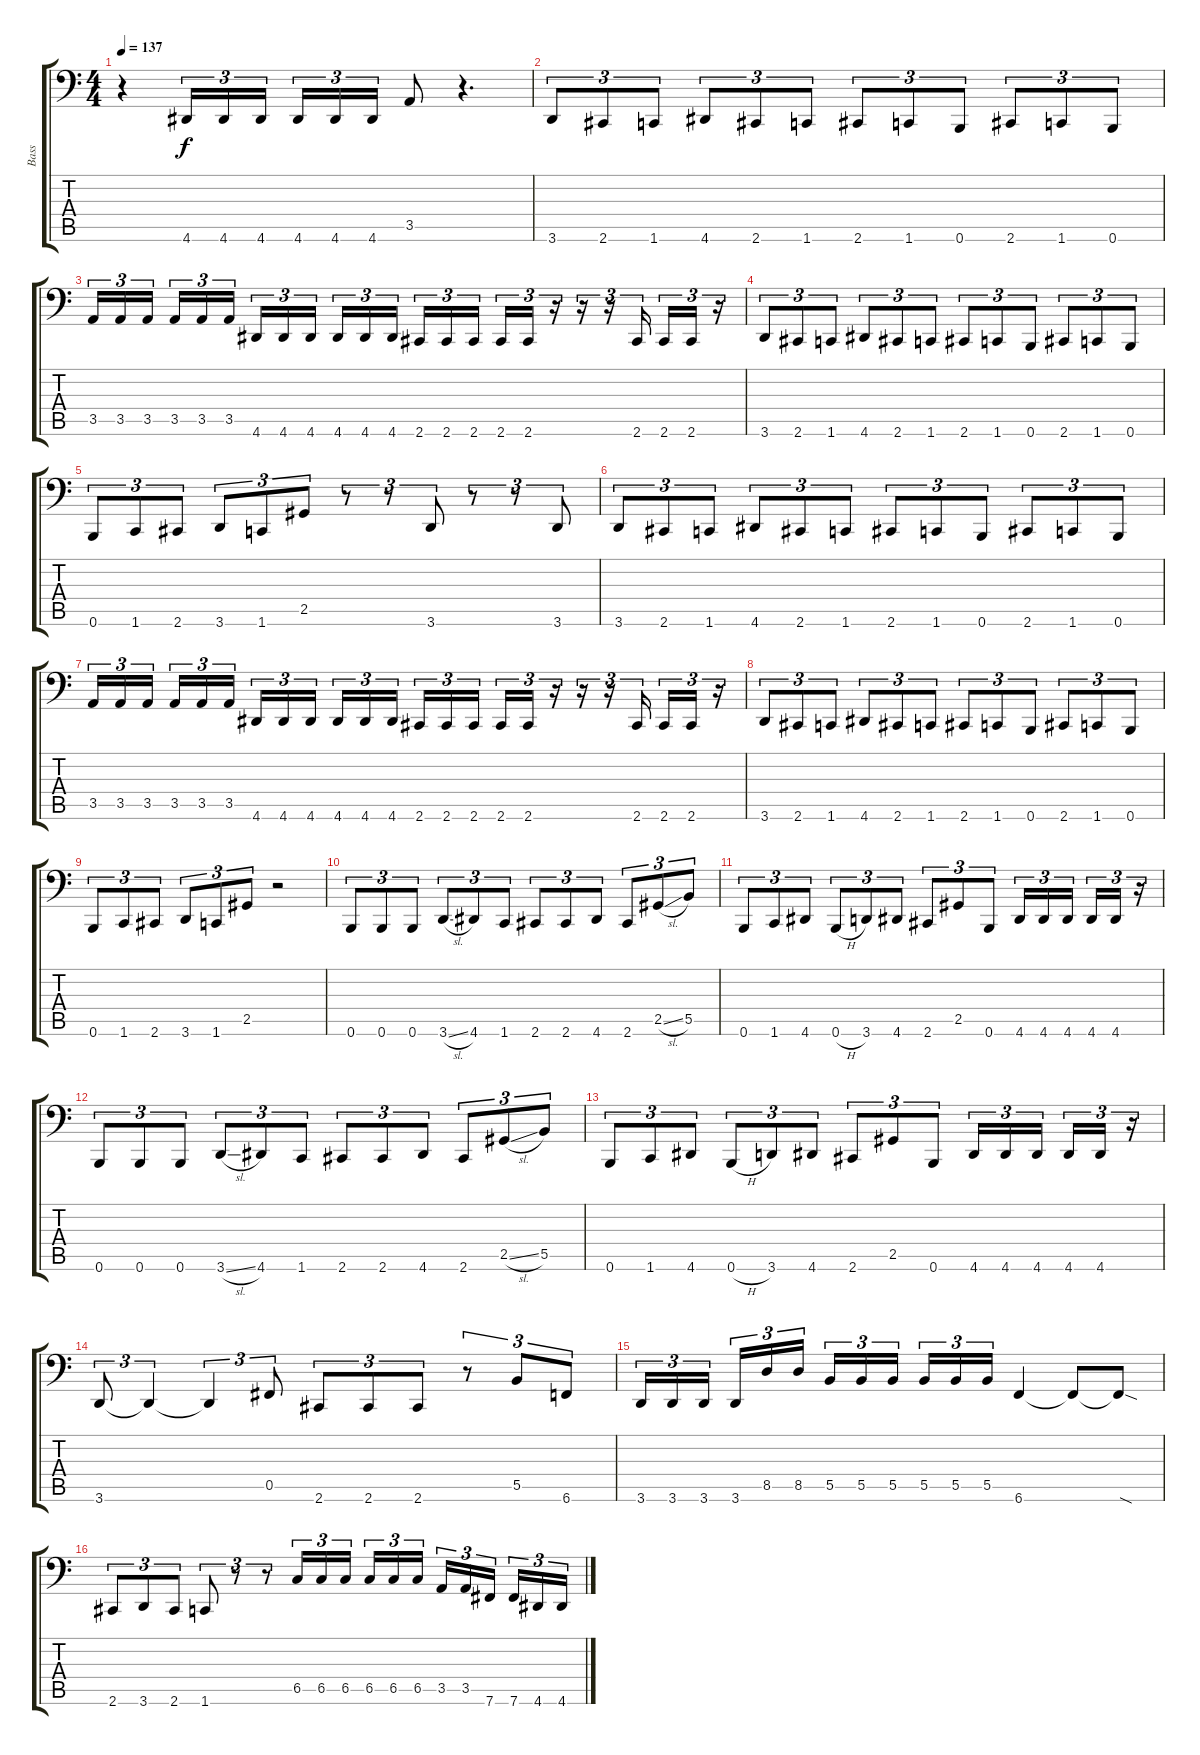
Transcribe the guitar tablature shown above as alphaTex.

\track ("Bass" "Bass") {instrument electricbassfinger}
\staff {score tabs}
\tuning (Db3 Ab2 E2 B1 Gb1 B0) {hide}
\ts (4 4)
\tempo 137
\clef f4
\ks c
r.4{dy f} 4.6.16{tu (3 2)} 4.6.16{tu (3 2)} 4.6.16{tu (3 2) beam splitsecondary} 4.6.16{tu (3 2)} 4.6.16{tu (3 2)} 4.6.16{tu (3 2)} 3.5.8 r.4{d} |
3.6.8{tu (3 2)} 2.6.8{tu (3 2)} 1.6.8{tu (3 2)} 4.6.8{tu (3 2)} 2.6.8{tu (3 2)} 1.6.8{tu (3 2)} 2.6.8{tu (3 2)} 1.6.8{tu (3 2)} 0.6.8{tu (3 2)} 2.6.8{tu (3 2)} 1.6.8{tu (3 2)} 0.6.8{tu (3 2)} |
3.5.16{tu (3 2)} 3.5.16{tu (3 2)} 3.5.16{tu (3 2) beam splitsecondary} 3.5.16{tu (3 2)} 3.5.16{tu (3 2)} 3.5.16{tu (3 2)} 4.6.16{tu (3 2)} 4.6.16{tu (3 2)} 4.6.16{tu (3 2) beam splitsecondary} 4.6.16{tu (3 2)} 4.6.16{tu (3 2)} 4.6.16{tu (3 2)} 2.6.16{tu (3 2)} 2.6.16{tu (3 2)} 2.6.16{tu (3 2) beam splitsecondary} 2.6.16{tu (3 2)} 2.6.16{tu (3 2)} r.16{tu (3 2)} r.16{tu (3 2)} r.16{tu (3 2)} 2.6.16{tu (3 2) beam splitsecondary} 2.6.16{tu (3 2)} 2.6.16{tu (3 2)} r.16{tu (3 2)} |
3.6.8{tu (3 2)} 2.6.8{tu (3 2)} 1.6.8{tu (3 2)} 4.6.8{tu (3 2)} 2.6.8{tu (3 2)} 1.6.8{tu (3 2)} 2.6.8{tu (3 2)} 1.6.8{tu (3 2)} 0.6.8{tu (3 2)} 2.6.8{tu (3 2)} 1.6.8{tu (3 2)} 0.6.8{tu (3 2)} |
0.6.8{tu (3 2)} 1.6.8{tu (3 2)} 2.6.8{tu (3 2)} 3.6.8{tu (3 2)} 1.6.8{tu (3 2)} 2.5.8{tu (3 2)} r.8{tu (3 2)} r.8{tu (3 2)} 3.6.8{tu (3 2)} r.8{tu (3 2)} r.8{tu (3 2)} 3.6.8{tu (3 2)} |
3.6.8{tu (3 2)} 2.6.8{tu (3 2)} 1.6.8{tu (3 2)} 4.6.8{tu (3 2)} 2.6.8{tu (3 2)} 1.6.8{tu (3 2)} 2.6.8{tu (3 2)} 1.6.8{tu (3 2)} 0.6.8{tu (3 2)} 2.6.8{tu (3 2)} 1.6.8{tu (3 2)} 0.6.8{tu (3 2)} |
3.5.16{tu (3 2)} 3.5.16{tu (3 2)} 3.5.16{tu (3 2) beam splitsecondary} 3.5.16{tu (3 2)} 3.5.16{tu (3 2)} 3.5.16{tu (3 2)} 4.6.16{tu (3 2)} 4.6.16{tu (3 2)} 4.6.16{tu (3 2) beam splitsecondary} 4.6.16{tu (3 2)} 4.6.16{tu (3 2)} 4.6.16{tu (3 2)} 2.6.16{tu (3 2)} 2.6.16{tu (3 2)} 2.6.16{tu (3 2) beam splitsecondary} 2.6.16{tu (3 2)} 2.6.16{tu (3 2)} r.16{tu (3 2)} r.16{tu (3 2)} r.16{tu (3 2)} 2.6.16{tu (3 2) beam splitsecondary} 2.6.16{tu (3 2)} 2.6.16{tu (3 2)} r.16{tu (3 2)} |
3.6.8{tu (3 2)} 2.6.8{tu (3 2)} 1.6.8{tu (3 2)} 4.6.8{tu (3 2)} 2.6.8{tu (3 2)} 1.6.8{tu (3 2)} 2.6.8{tu (3 2)} 1.6.8{tu (3 2)} 0.6.8{tu (3 2)} 2.6.8{tu (3 2)} 1.6.8{tu (3 2)} 0.6.8{tu (3 2)} |
0.6.8{tu (3 2)} 1.6.8{tu (3 2)} 2.6.8{tu (3 2)} 3.6.8{tu (3 2)} 1.6.8{tu (3 2)} 2.5.8{tu (3 2)} r.2 |
0.6.8{tu (3 2)} 0.6.8{tu (3 2)} 0.6.8{tu (3 2)} 3.6{sl}.8{tu (3 2)} 4.6.8{tu (3 2)} 1.6.8{tu (3 2)} 2.6.8{tu (3 2)} 2.6.8{tu (3 2)} 4.6.8{tu (3 2)} 2.6.8{tu (3 2)} 2.5{sl}.8{tu (3 2)} 5.5.8{tu (3 2)} |
0.6.8{tu (3 2)} 1.6.8{tu (3 2)} 4.6.8{tu (3 2)} 0.6{h}.8{tu (3 2)} 3.6.8{tu (3 2)} 4.6.8{tu (3 2)} 2.6.8{tu (3 2)} 2.5.8{tu (3 2)} 0.6.8{tu (3 2)} 4.6.16{tu (3 2)} 4.6.16{tu (3 2)} 4.6.16{tu (3 2) beam splitsecondary} 4.6.16{tu (3 2)} 4.6.16{tu (3 2)} r.16{tu (3 2)} |
0.6.8{tu (3 2)} 0.6.8{tu (3 2)} 0.6.8{tu (3 2)} 3.6{sl}.8{tu (3 2)} 4.6.8{tu (3 2)} 1.6.8{tu (3 2)} 2.6.8{tu (3 2)} 2.6.8{tu (3 2)} 4.6.8{tu (3 2)} 2.6.8{tu (3 2)} 2.5{sl}.8{tu (3 2)} 5.5.8{tu (3 2)} |
0.6.8{tu (3 2)} 1.6.8{tu (3 2)} 4.6.8{tu (3 2)} 0.6{h}.8{tu (3 2)} 3.6.8{tu (3 2)} 4.6.8{tu (3 2)} 2.6.8{tu (3 2)} 2.5.8{tu (3 2)} 0.6.8{tu (3 2)} 4.6.16{tu (3 2)} 4.6.16{tu (3 2)} 4.6.16{tu (3 2) beam splitsecondary} 4.6.16{tu (3 2)} 4.6.16{tu (3 2)} r.16{tu (3 2)} |
3.6.8{tu (3 2)} 3.6{t}.4{tu (3 2)} 3.6{t}.4{tu (3 2)} 0.5.8{tu (3 2)} 2.6.8{tu (3 2)} 2.6.8{tu (3 2)} 2.6.8{tu (3 2)} r.8{tu (3 2)} 5.5.8{tu (3 2)} 6.6.8{tu (3 2)} |
3.6.16{tu (3 2)} 3.6.16{tu (3 2)} 3.6.16{tu (3 2) beam splitsecondary} 3.6.16{tu (3 2)} 8.5.16{tu (3 2)} 8.5.16{tu (3 2)} 5.5.16{tu (3 2)} 5.5.16{tu (3 2)} 5.5.16{tu (3 2) beam splitsecondary} 5.5.16{tu (3 2)} 5.5.16{tu (3 2)} 5.5.16{tu (3 2)} 6.6.4 6.6{t}.8 6.6{sod t}.8 |
2.6.8{tu (3 2)} 3.6.8{tu (3 2)} 2.6.8{tu (3 2)} 1.6.8{tu (3 2)} r.8{tu (3 2)} r.8{tu (3 2)} 6.5.16{tu (3 2)} 6.5.16{tu (3 2)} 6.5.16{tu (3 2) beam splitsecondary} 6.5.16{tu (3 2)} 6.5.16{tu (3 2)} 6.5.16{tu (3 2)} 3.5.16{tu (3 2)} 3.5.16{tu (3 2)} 7.6.16{tu (3 2) beam splitsecondary} 7.6.16{tu (3 2)} 4.6.16{tu (3 2)} 4.6.16{tu (3 2)}
